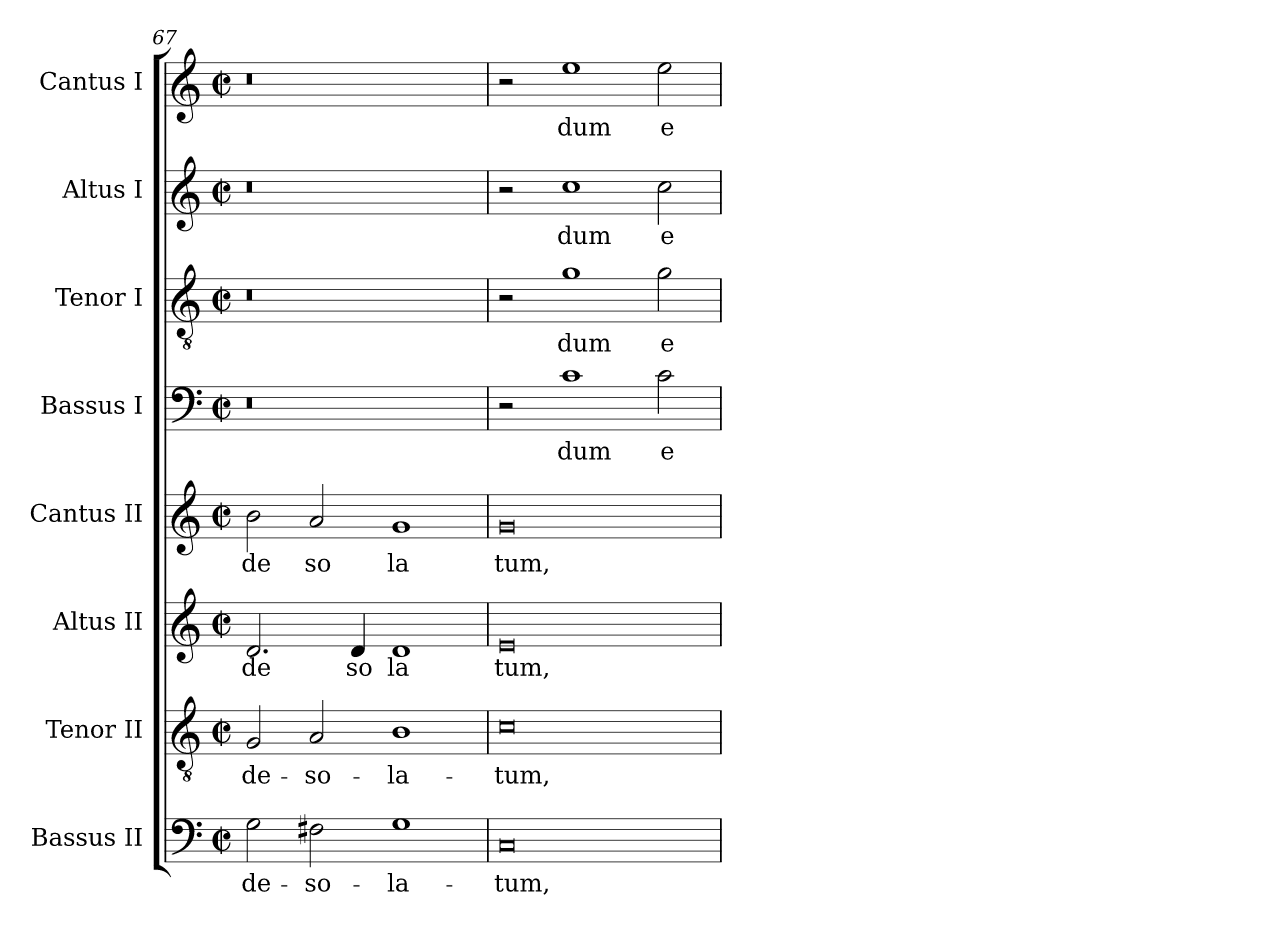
**kern	**text	**kern	**text	**kern	**text	**kern	**text	**kern	**text	**kern	**text	**kern	**text	**kern	**text
*part8	*part8	*part7	*part7	*part6	*part6	*part5	*part5	*part4	*part4	*part3	*part3	*part2	*part2	*part1	*part1
*staff8	*staff8	*staff7	*staff7	*staff6	*staff6	*staff5	*staff5	*staff4	*staff4	*staff3	*staff3	*staff2	*staff2	*staff1	*staff1
*I"Bassus II	*	*I"Tenor II	*	*I"Altus II	*	*I"Cantus II	*	*I"Bassus I	*	*I"Tenor I	*	*I"Altus I	*	*I"Cantus I	*
*clefF4	*	*clefGv2	*	*clefG2	*	*clefG2	*	*clefF4	*	*clefGv2	*	*clefG2	*	*clefG2	*
*k[]	*	*	*	*	*	*	*	*	*	*	*	*	*	*	*
*C:	*	*	*	*	*	*	*	*	*	*	*	*	*	*	*
*M2/2	*	*M2/2	*	*M2/2	*	*M2/2	*	*M2/2	*	*M2/2	*	*M2/2	*	*M2/2	*
*met(c|)	*	*met(c|)	*	*met(c|)	*	*met(c|)	*	*met(c|)	*	*met(c|)	*	*met(c|)	*	*met(c|)	*
=67	=67	=67	=67	=67	=67	=67	=67	=67	=67	=67	=67	=67	=67	=67	=67
!	!LO:LY:b:cj	!	!LO:LY:b:cj	!	!LO:LY:b:cj	!	!LO:LY:b:cj	!	!	!	!	!	!	!	!
2G\	de-	2G/	de-	2.d/	de	2b\	de	0r	.	0r	.	0r	.	0r	.
!	!LO:LY:b:cj	!	!LO:LY:b:cj	!	!	!	!LO:LY:b:cj	!	!	!	!	!	!	!	!
2F#X\	-so-	2A/	-so-	.	.	2a/	so	.	.	.	.	.	.	.	.
!	!	!	!	!	!LO:LY:b:cj	!	!	!	!	!	!	!	!	!	!
.	.	.	.	4d/	so	.	.	.	.	.	.	.	.	.	.
!	!LO:LY:b:cj	!	!LO:LY:b:cj	!	!LO:LY:b:cj	!	!LO:LY:b:cj	!	!	!	!	!	!	!	!
1G	-la-	1B	-la-	1d	la	1g	la	.	.	.	.	.	.	.	.
=68	=68	=68	=68	=68	=68	=68	=68	=68	=68	=68	=68	=68	=68	=68	=68
!	!LO:LY:b:cj	!	!LO:LY:b:cj	!	!LO:LY:b:cj	!	!LO:LY:b:cj	!	!	!	!	!	!	!	!
0C	-tum,	0c	-tum,	0e	tum,	0g	tum,	2r	.	2r	.	2r	.	2r	.
!	!	!	!	!	!	!	!	!	!LO:LY:b:cj	!	!LO:LY:b:cj	!	!LO:LY:b:cj	!	!LO:LY:b:cj
.	.	.	.	.	.	.	.	1c	dum	1g	dum	1cc	dum	1ee	dum
!	!	!	!	!	!	!	!	!	!LO:LY:b:cj	!	!LO:LY:b:cj	!	!LO:LY:b:cj	!	!LO:LY:b:cj
.	.	.	.	.	.	.	.	2c\	e	2g\	e-	2cc\	e	2ee\	e
=	=	=	=	=	=	=	=	=	=	=	=	=	=	=	=
*-	*-	*-	*-	*-	*-	*-	*-	*-	*-	*-	*-	*-	*-	*-	*-
